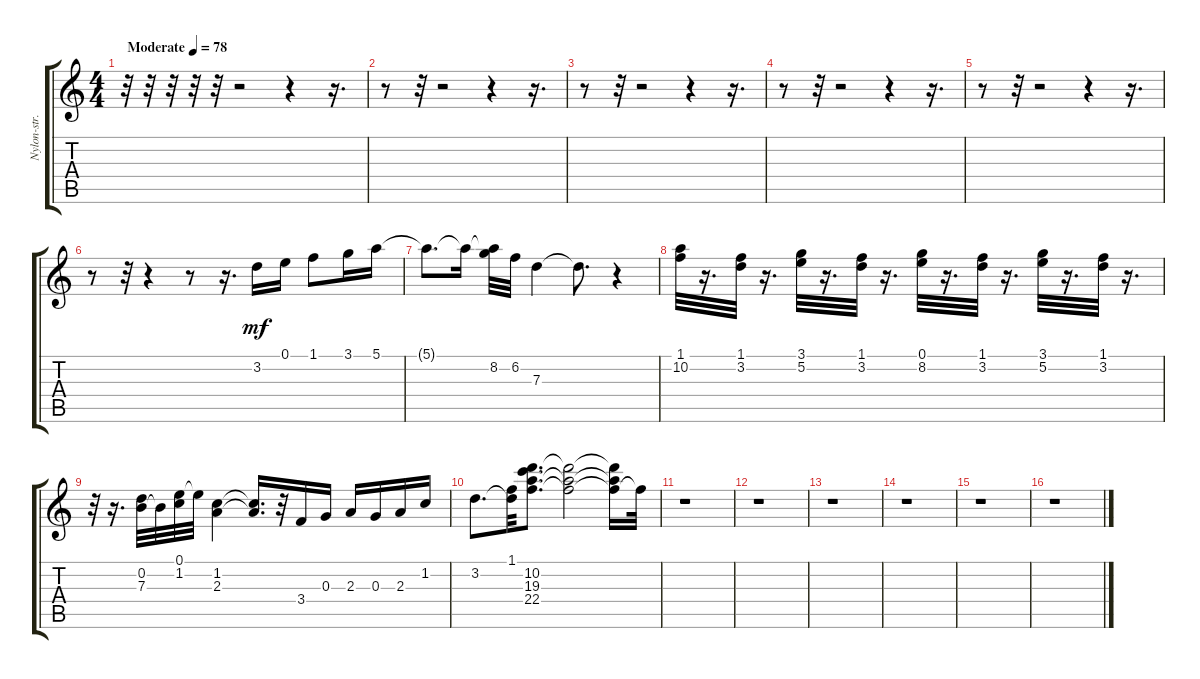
\track ("Nylon-str.Gt        " "Nylon-str.") {instrument acousticguitarnylon}
\staff {score tabs}
\tuning (E4 B3 G3 D3 A2 E2) {hide}
\ts (4 4)
\tempo (78 "Moderate")
\clef g2
\ks c
r.32{dy mf instrument acousticguitarnylon} r.32 r.32 r.32 r.32 r.2 r.4 r.16{d} |
r.8 r.32 r.2 r.4 r.16{d} |
r.8 r.32 r.2 r.4 r.16{d} |
r.8 r.32 r.2 r.4 r.16{d} |
r.8 r.32 r.2 r.4 r.16{d} |
r.8 r.32 r.4 r.8 r.16{d} 3.2.16 0.1.16 1.1.8 3.1.16 5.1.16 |
5.1{t}.8{d} 5.1{t}.16 (5.1{t} 8.2).32 6.2.32 7.3.4 7.3{t}.8{d} r.4 |
(1.1 10.2).32 r.16{d} (1.1 3.2).32 r.16{d} (3.1 5.2).32 r.16{d} (1.1 3.2).32 r.16{d} (0.1 8.2).32 r.16{d} (1.1 3.2).32 r.16{d} (3.1 5.2).32 r.16{d} (1.1 3.2).32 r.16{d} |
r.32 r.16{d} (0.2 7.3).32 0.2{t}.32 (0.1 1.2).32 0.1{t}.32 (1.2 2.3).4 (1.2{t} 2.3{t}).16{d} r.32 3.4.16 0.3.16 2.3.16 0.3.16 2.3.16 1.2.16 |
3.2.8{d} (1.1 3.2{t}).32 (1.1{t} 10.2 19.3 22.4).8{d} (1.1{t} 10.2{t} 19.3{t}).2 (1.1{t} 10.2{t} 19.3{t}).16 1.1{t}.32 |
r.1 |
r.1 |
r.1 |
r.1 |
r.1 |
r.1
